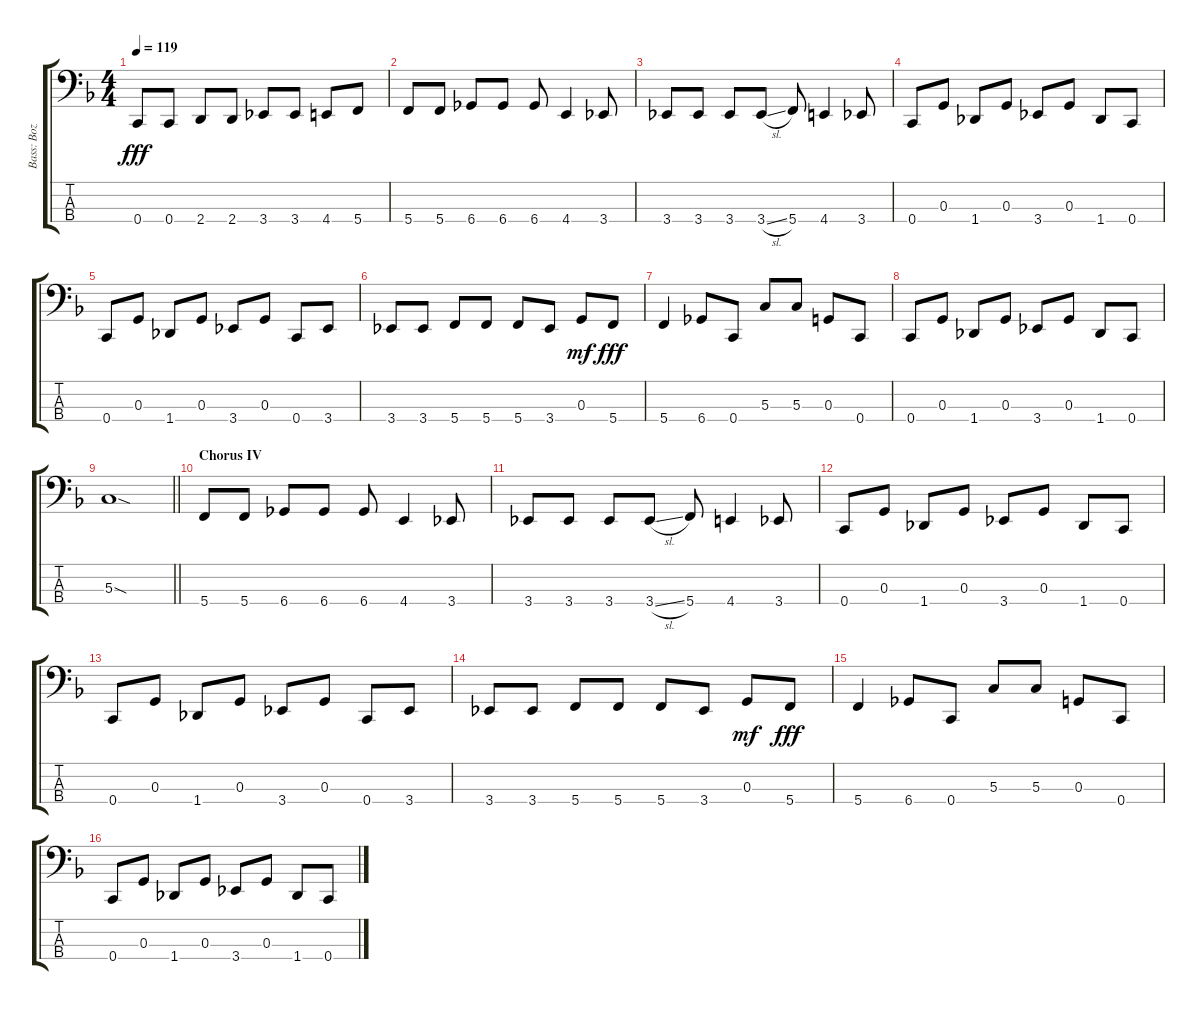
\track ("Bass: Boz" "Bass: Boz") {instrument electricbassfinger}
\staff {score tabs}
\tuning (G2 C2 G1 C1) {hide}
\ts (4 4)
\tempo 119
\clef f4
\ks f
0.4.8{dy fff} 0.4.8 2.4.8 2.4.8 3.4.8 3.4.8 4.4.8 5.4.8 |
5.4.8 5.4.8 6.4.8 6.4.8 6.4.8 4.4.4 3.4.8 |
3.4.8 3.4.8 3.4.8 3.4{sl}.8 5.4.8 4.4.4 3.4.8 |
0.4.8 0.3.8 1.4.8 0.3.8 3.4.8 0.3.8 1.4.8 0.4.8 |
0.4.8 0.3.8 1.4.8 0.3.8 3.4.8 0.3.8 0.4.8 3.4.8 |
3.4.8 3.4.8 5.4.8 5.4.8 5.4.8 3.4.8 0.3.8{dy mf} 5.4.8{dy fff} |
5.4.4 6.4.8 0.4.8 5.3.8 5.3.8 0.3.8 0.4.8 |
0.4.8 0.3.8 1.4.8 0.3.8 3.4.8 0.3.8 1.4.8 0.4.8 |
\barLineRight lightlight
5.3{sod}.1 |
\section ("" "Chorus IV")
5.4.8 5.4.8 6.4.8 6.4.8 6.4.8 4.4.4 3.4.8 |
3.4.8 3.4.8 3.4.8 3.4{sl}.8 5.4.8 4.4.4 3.4.8 |
0.4.8 0.3.8 1.4.8 0.3.8 3.4.8 0.3.8 1.4.8 0.4.8 |
0.4.8 0.3.8 1.4.8 0.3.8 3.4.8 0.3.8 0.4.8 3.4.8 |
3.4.8 3.4.8 5.4.8 5.4.8 5.4.8 3.4.8 0.3.8{dy mf} 5.4.8{dy fff} |
5.4.4 6.4.8 0.4.8 5.3.8 5.3.8 0.3.8 0.4.8 |
0.4.8 0.3.8 1.4.8 0.3.8 3.4.8 0.3.8 1.4.8 0.4.8
